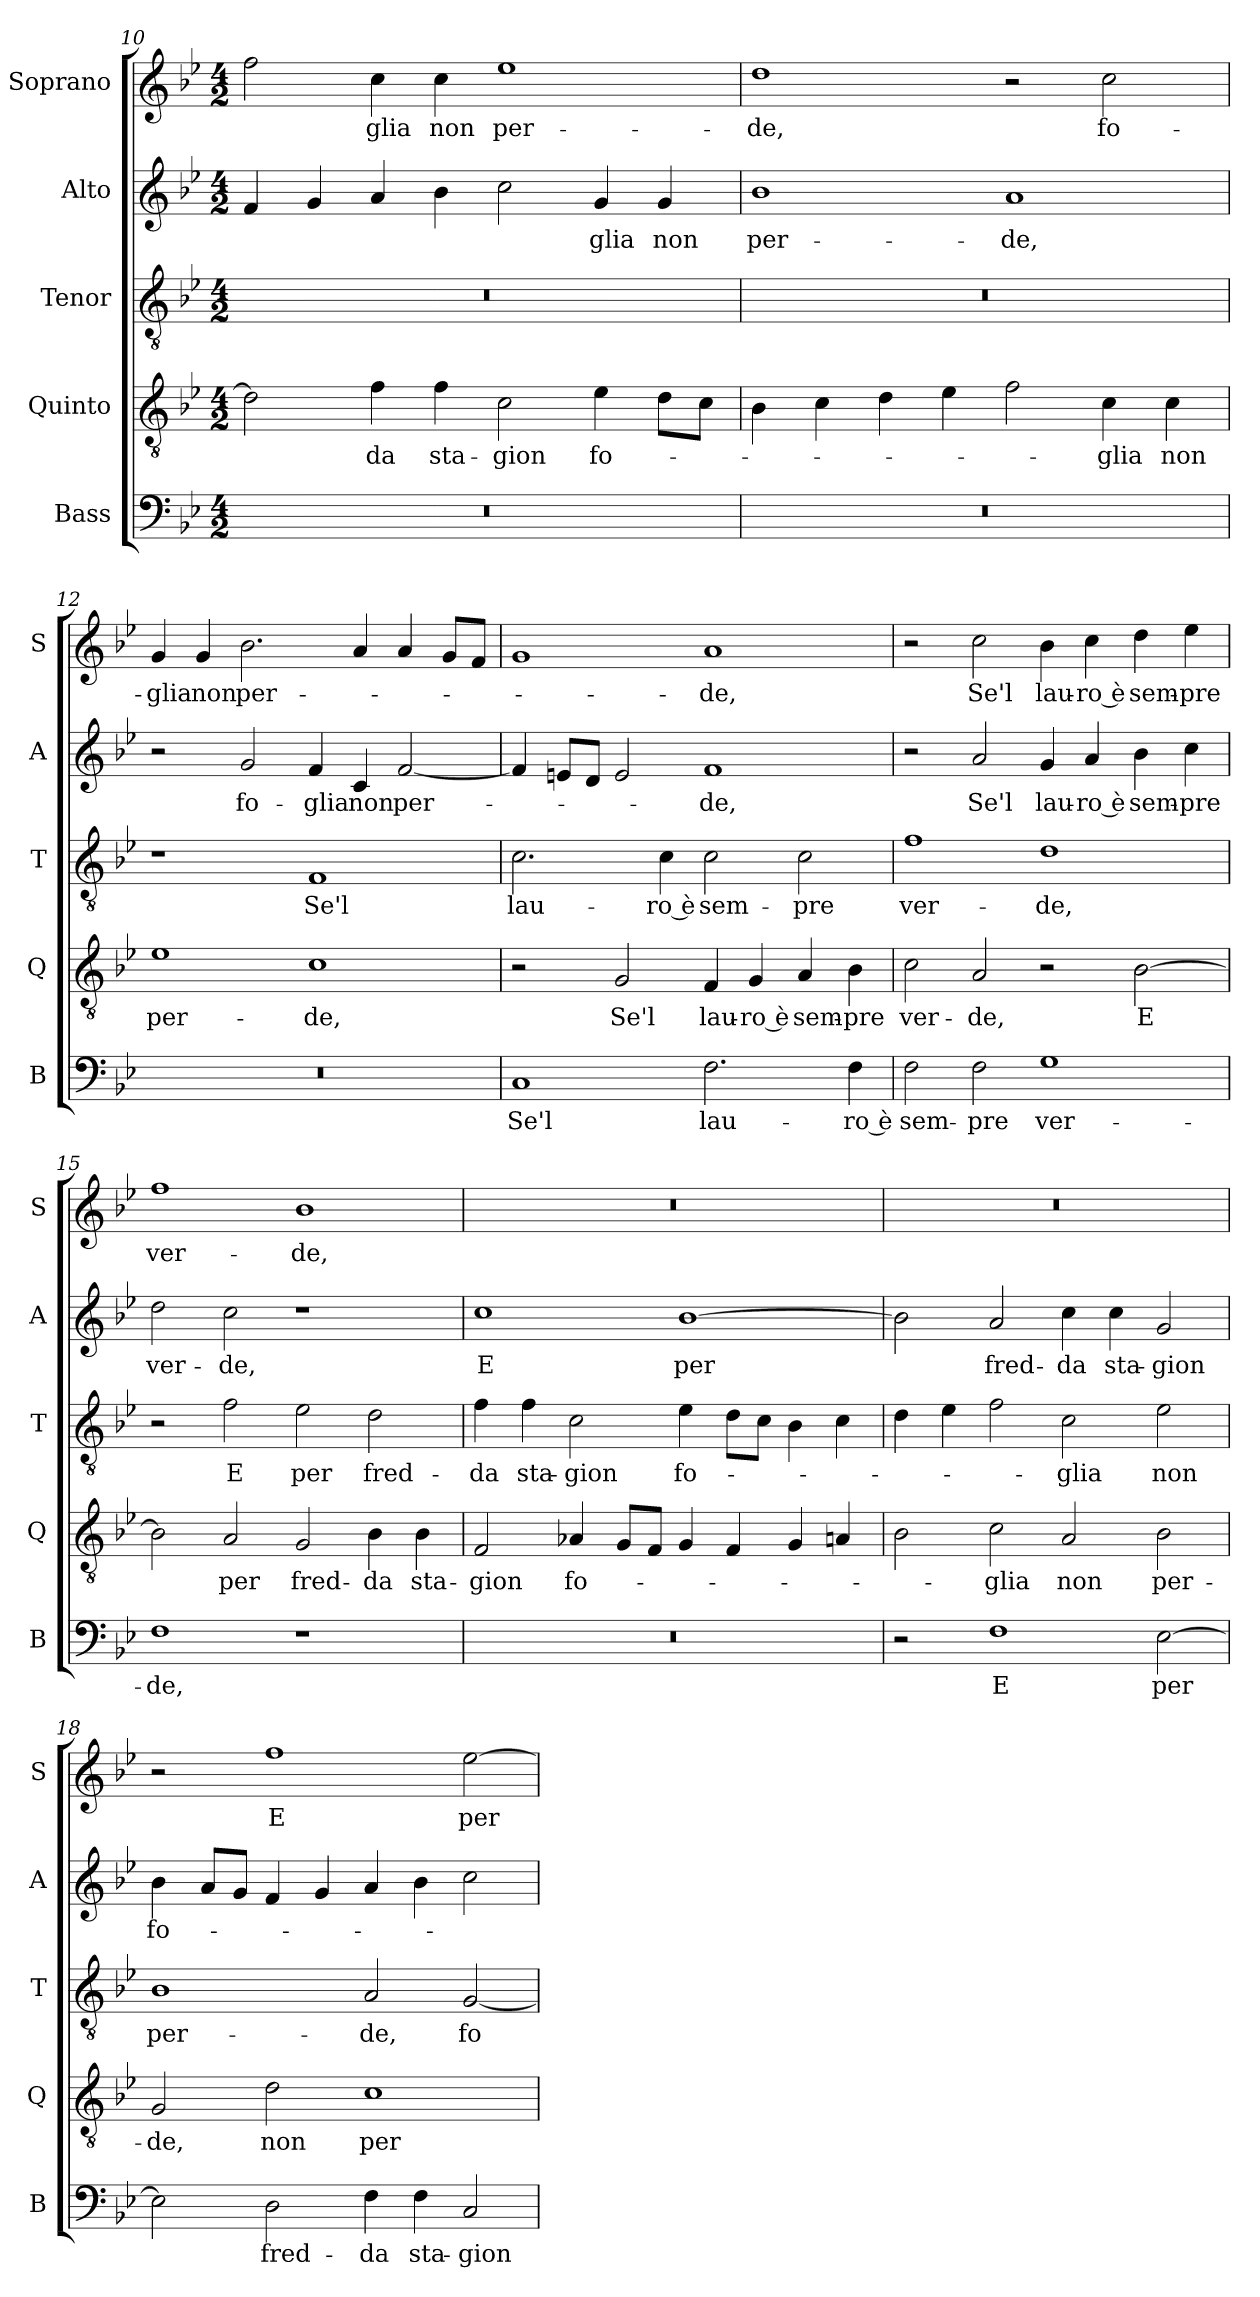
**kern	**text	**kern	**text	**kern	**text	**kern	**text	**kern	**text
*part5	*part5	*part4	*part4	*part3	*part3	*part2	*part2	*part1	*part1
*staff5	*staff5	*staff4	*staff4	*staff3	*staff3	*staff2	*staff2	*staff1	*staff1
*I"Bass	*	*I"Quinto	*	*I"Tenor	*	*I"Alto	*	*I"Soprano	*
*I'B	*	*I'Q	*	*I'T	*	*I'A	*	*I'S	*
*clefF4	*	*clefGv2	*	*clefGv2	*	*clefG2	*	*clefG2	*
*k[b-e-]	*	*k[b-e-]	*	*k[b-e-]	*	*k[b-e-]	*	*k[b-e-]	*
*B-:	*	*B-:	*	*B-:	*	*B-:	*	*B-:	*
*M4/2	*	*M4/2	*	*M4/2	*	*M4/2	*	*M4/2	*
=10	=10	=10	=10	=10	=10	=10	=10	=10	=10
0r	.	2d\]	.	0r	.	4f/	.	2ff\	.
.	.	.	.	.	.	4g/	.	.	.
!	!	!	!LO:LY:b	!	!	!	!	!	!LO:LY:b
.	.	4f\	-da	.	.	4a/	.	4cc\	-glia
!	!	!	!LO:LY:b	!	!	!	!	!	!LO:LY:b
.	.	4f\	sta-	.	.	4b-\	.	4cc\	non
!	!	!	!LO:LY:b	!	!	!	!	!	!LO:LY:b
.	.	2c\	-gion	.	.	2cc\	.	1ee-	per-
!	!	!	!LO:LY:b	!	!	!	!LO:LY:b	!	!
.	.	4e-\	fo-	.	.	4g/	-glia	.	.
!	!	!	!	!	!	!	!LO:LY:b	!	!
.	.	8d\L	.	.	.	4g/	non	.	.
.	.	8c\J	.	.	.	.	.	.	.
!!LO:LB:g=z
=11	=11	=11	=11	=11	=11	=11	=11	=11	=11
!	!	!	!	!	!	!	!LO:LY:b	!	!LO:LY:b
0r	.	4B-\	.	0r	.	1b-	per-	1dd	-de,
.	.	4c\	.	.	.	.	.	.	.
.	.	4d\	.	.	.	.	.	.	.
.	.	4e-\	.	.	.	.	.	.	.
!	!	!	!	!	!	!	!LO:LY:b	!	!
.	.	2f\	.	.	.	1a	-de,	2r	.
!	!	!	!LO:LY:b	!	!	!	!	!	!LO:LY:b
.	.	4c\	-glia	.	.	.	.	2cc\	fo-
!	!	!	!LO:LY:b	!	!	!	!	!	!
.	.	4c\	non	.	.	.	.	.	.
=12	=12	=12	=12	=12	=12	=12	=12	=12	=12
!	!	!	!LO:LY:b	!	!	!	!	!	!LO:LY:b
0r	.	1e-	per-	1r	.	2r	.	4g/	-glia
!	!	!	!	!	!	!	!	!	!LO:LY:b
.	.	.	.	.	.	.	.	4g/	non
!	!	!	!	!	!	!	!LO:LY:b	!	!LO:LY:b
.	.	.	.	.	.	2g/	fo-	2.b-\	per-
!	!	!	!LO:LY:b	!	!LO:LY:b	!	!LO:LY:b	!	!
.	.	1c	-de,	1F	Se'l	4f/	-glia	.	.
!	!	!	!	!	!	!	!LO:LY:b	!	!
.	.	.	.	.	.	4c/	non	4a/	.
!	!	!	!	!	!	!	!LO:LY:b	!	!
.	.	.	.	.	.	[2f/	per-	4a/	.
.	.	.	.	.	.	.	.	8g/L	.
.	.	.	.	.	.	.	.	8f/J	.
=13	=13	=13	=13	=13	=13	=13	=13	=13	=13
!	!LO:LY:b	!	!	!	!LO:LY:b	!	!	!	!
1C	Se'l	2r	.	2.c\	lau-	4f/]	.	1g	.
.	.	.	.	.	.	8en/L	.	.	.
.	.	.	.	.	.	8d/J	.	.	.
!	!	!	!LO:LY:b	!	!	!	!	!	!
.	.	2G/	Se'l	.	.	2e/	.	.	.
!	!	!	!	!	!LO:LY:b	!	!	!	!
.	.	.	.	4c\	ro è	.	.	.	.
!	!LO:LY:b	!	!LO:LY:b	!	!LO:LY:b	!	!LO:LY:b	!	!LO:LY:b
2.F\	lau-	4F/	lau-	2c\	sem-	1f	-de,	1a	-de,
!	!	!	!LO:LY:b	!	!	!	!	!	!
.	.	4G/	ro è	.	.	.	.	.	.
!	!	!	!LO:LY:b	!	!LO:LY:b	!	!	!	!
.	.	4A/	sem-	2c\	-pre	.	.	.	.
!	!LO:LY:b	!	!LO:LY:b	!	!	!	!	!	!
4F\	ro è	4B-\	-pre	.	.	.	.	.	.
!!LO:PB:g=z
=14	=14	=14	=14	=14	=14	=14	=14	=14	=14
!	!LO:LY:b	!	!LO:LY:b	!	!LO:LY:b	!	!	!	!
2F\	sem-	2c\	ver-	1f	ver-	2r	.	2r	.
!	!LO:LY:b	!	!LO:LY:b	!	!	!	!LO:LY:b	!	!LO:LY:b
2F\	-pre	2A/	-de,	.	.	2a/	Se'l	2cc\	Se'l
!	!LO:LY:b	!	!	!	!LO:LY:b	!	!LO:LY:b	!	!LO:LY:b
1G	ver-	2r	.	1d	-de,	4g/	lau-	4b-\	lau-
!	!	!	!	!	!	!	!LO:LY:b	!	!LO:LY:b
.	.	.	.	.	.	4a/	ro è	4cc\	ro è
!	!	!	!LO:LY:b	!	!	!	!LO:LY:b	!	!LO:LY:b
.	.	[2B-\	E	.	.	4b-\	sem-	4dd\	sem-
!	!	!	!	!	!	!	!LO:LY:b	!	!LO:LY:b
.	.	.	.	.	.	4cc\	-pre	4ee-\	-pre
=15	=15	=15	=15	=15	=15	=15	=15	=15	=15
!	!LO:LY:b	!	!	!	!	!	!LO:LY:b	!	!LO:LY:b
1F	-de,	2B-\]	.	2r	.	2dd\	ver-	1ff	ver-
!	!	!	!LO:LY:b	!	!LO:LY:b	!	!LO:LY:b	!	!
.	.	2A/	per	2f\	E	2cc\	-de,	.	.
!	!	!	!LO:LY:b	!	!LO:LY:b	!	!	!	!LO:LY:b
1r	.	2G/	fred-	2e-\	per	1r	.	1b-	-de,
!	!	!	!LO:LY:b	!	!LO:LY:b	!	!	!	!
.	.	4B-\	-da	2d\	fred-	.	.	.	.
!	!	!	!LO:LY:b	!	!	!	!	!	!
.	.	4B-\	sta-	.	.	.	.	.	.
=16	=16	=16	=16	=16	=16	=16	=16	=16	=16
!	!	!	!LO:LY:b	!	!LO:LY:b	!	!LO:LY:b	!	!
0r	.	2F/	-gion	4f\	-da	1cc	E	0r	.
!	!	!	!	!	!LO:LY:b	!	!	!	!
.	.	.	.	4f\	sta-	.	.	.	.
!	!	!	!LO:LY:b	!	!LO:LY:b	!	!	!	!
.	.	4A-X/	fo-	2c\	-gion	.	.	.	.
.	.	8G/L	.	.	.	.	.	.	.
.	.	8F/J	.	.	.	.	.	.	.
!	!	!	!	!	!LO:LY:b	!	!LO:LY:b	!	!
.	.	4G/	.	4e-\	fo-	[1b-	per	.	.
.	.	4F/	.	8d\L	.	.	.	.	.
.	.	.	.	8c\J	.	.	.	.	.
.	.	4G/	.	4B-\	.	.	.	.	.
.	.	4An/	.	4c\	.	.	.	.	.
!!LO:PB:g=z
=17	=17	=17	=17	=17	=17	=17	=17	=17	=17
2r	.	2B-\	.	4d\	.	2b-\]	.	0r	.
.	.	.	.	4e-\	.	.	.	.	.
!	!LO:LY:b	!	!LO:LY:b	!	!	!	!LO:LY:b	!	!
1F	E	2c\	-glia	2f\	.	2a/	fred-	.	.
!	!	!	!LO:LY:b	!	!LO:LY:b	!	!LO:LY:b	!	!
.	.	2A/	non	2c\	-glia	4cc\	-da	.	.
!	!	!	!	!	!	!	!LO:LY:b	!	!
.	.	.	.	.	.	4cc\	sta-	.	.
!	!LO:LY:b	!	!LO:LY:b	!	!LO:LY:b	!	!LO:LY:b	!	!
[2E-\	per	2B-\	per-	2e-\	non	2g/	-gion	.	.
=18	=18	=18	=18	=18	=18	=18	=18	=18	=18
!	!	!	!LO:LY:b	!	!LO:LY:b	!	!LO:LY:b	!	!
2E-\]	.	2G/	-de,	1B-	per-	4b-\	fo-	2r	.
.	.	.	.	.	.	8a/L	.	.	.
.	.	.	.	.	.	8g/J	.	.	.
!	!LO:LY:b	!	!LO:LY:b	!	!	!	!	!	!LO:LY:b
2D\	fred-	2d\	non	.	.	4f/	.	1ff	E
.	.	.	.	.	.	4g/	.	.	.
!	!LO:LY:b	!	!LO:LY:b	!	!LO:LY:b	!	!	!	!
4F\	-da	1c	per-	2A/	-de,	4a/	.	.	.
!	!LO:LY:b	!	!	!	!	!	!	!	!
4F\	sta-	.	.	.	.	4b-\	.	.	.
!	!LO:LY:b	!	!	!	!LO:LY:b	!	!	!	!LO:LY:b
2C/	-gion	.	.	[2G/	fo-	2cc\	.	[2ee-\	per
=	=	=	=	=	=	=	=	=	=
*-	*-	*-	*-	*-	*-	*-	*-	*-	*-
